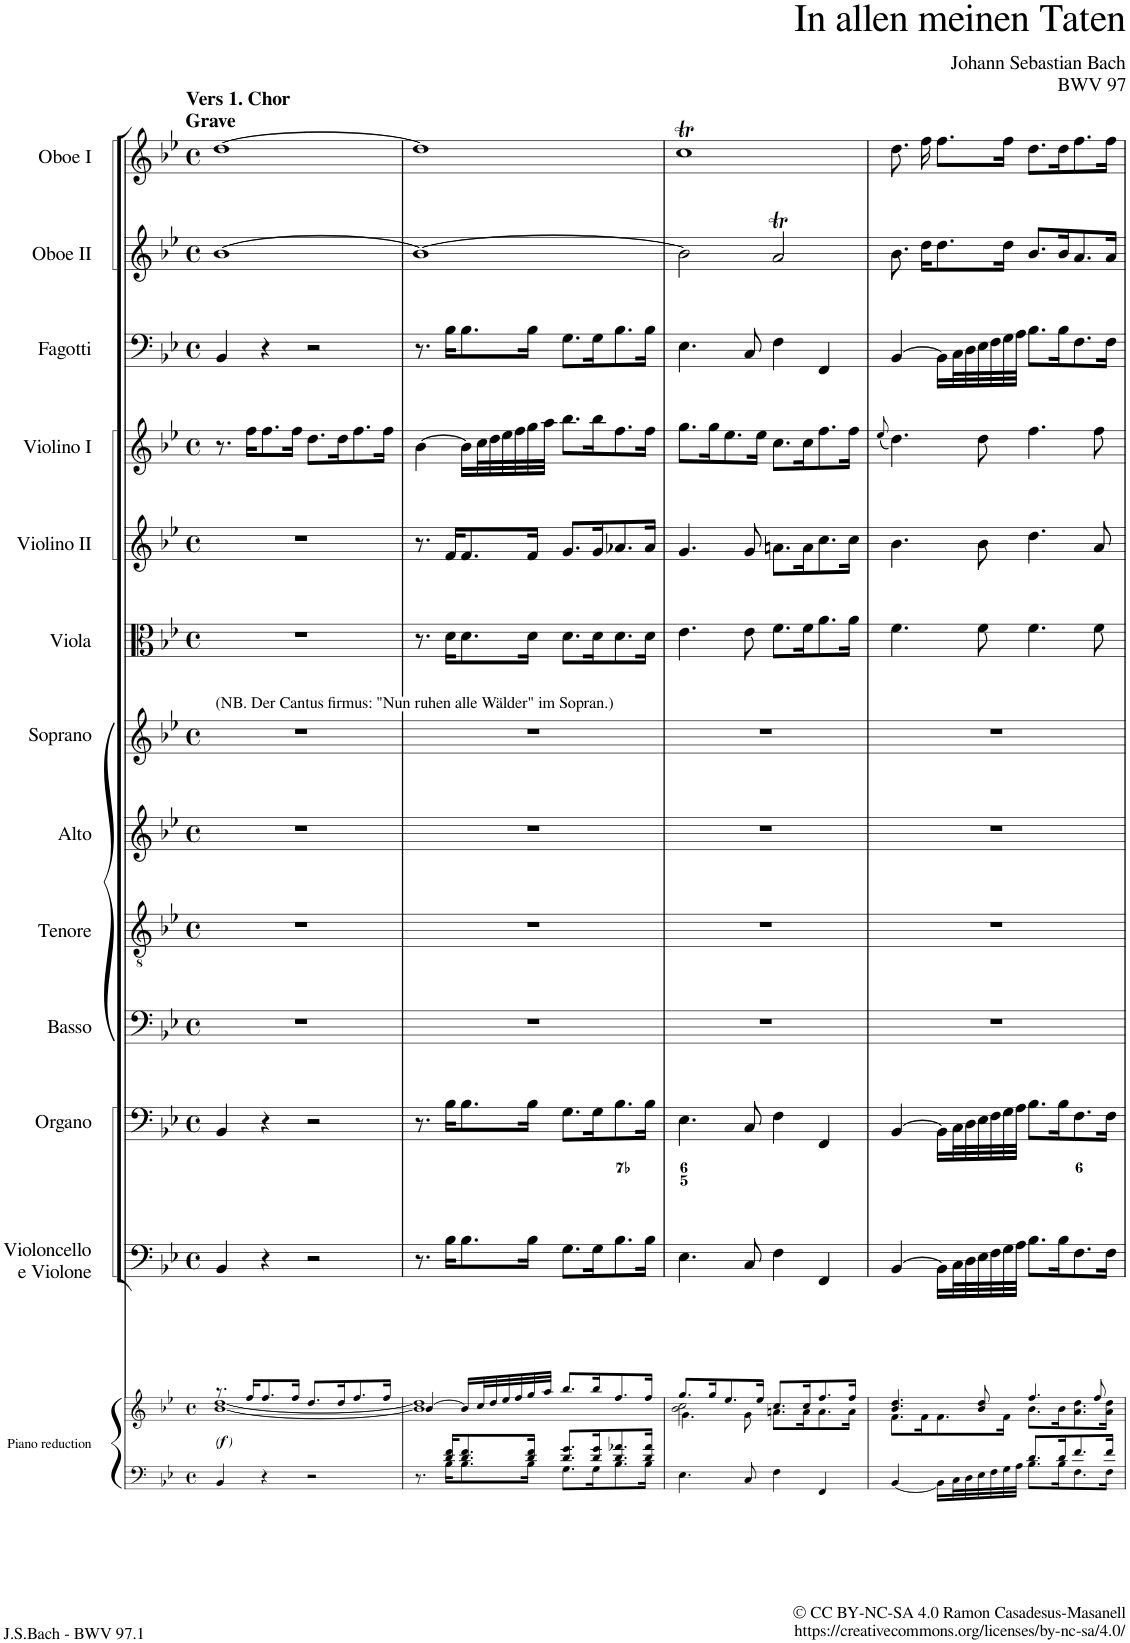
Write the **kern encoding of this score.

**kern	**kern	**kern	**kern	**kern	**kern	**kern	**kern	**kern	**kern	**kern	**kern	**kern	**kern
*part13	*part13	*part12	*part11	*part10	*part9	*part8	*part7	*part6	*part5	*part4	*part3	*part2	*part1
*staff14	*staff13	*staff12	*staff11	*staff10	*staff9	*staff8	*staff7	*staff6	*staff5	*staff4	*staff3	*staff2	*staff1
*I"Piano reduction	*	*I"Violoncello  e Violone	*I"Organo	*I"Basso	*I"Tenore	*I"Alto	*I"Soprano	*I"Viola	*I"Violino II	*I"Violino I	*I"Fagotti	*I"Oboe II	*I"Oboe I
*I'Pno	*	*	*	*	*	*	*	*	*	*	*	*I'Ob	*I'Ob
*stria5	*stria5	*	*	*	*	*	*	*	*	*	*	*	*
*clefF4	*clefG2	*clefF4	*clefF4	*clefF4	*clefGv2	*clefG2	*clefG2	*clefC3	*clefG2	*clefG2	*clefF4	*clefG2	*clefG2
*k[b-e-]	*k[b-e-]	*k[b-e-]	*k[b-e-]	*k[b-e-]	*k[b-e-]	*k[b-e-]	*k[b-e-]	*k[b-e-]	*k[b-e-]	*k[b-e-]	*k[b-e-]	*k[b-e-]	*k[b-e-]
*M4/4	*M4/4	*M4/4	*M4/4	*M4/4	*M4/4	*M4/4	*M4/4	*M4/4	*M4/4	*M4/4	*M4/4	*M4/4	*M4/4
*met(c)	*met(c)	*met(c)	*met(c)	*met(c)	*met(c)	*met(c)	*met(c)	*met(c)	*met(c)	*met(c)	*met(c)	*met(c)	*met(c)
=1	=1	=1	=1	=1	=1	=1	=1	=1	=1	=1	=1	=1	=1
*	*^	*	*	*	*	*	*	*	*	*	*	*	*
!	!	!	!	!	!	!	!	!	!	!	!	!	!	!LO:TX:a:B:t=Vers 1. Chor
!	!	!	!	!	!	!	!	!	!	!	!	!	!	!LO:TX:a:t=Grave
!	!	!	!	!	!	!	!	!LO:TX:a:t=(NB. Der Cantus firmus&colon; "Nun ruhen alle Wälder" im Sopran.)	!	!	!	!	!	!
!	!LO:TX:b:i:t=(	!	!	!	!	!	!	!	!	!	!	!	!	!
!	!LO:TX:b:i:t=)	!	!	!	!	!	!	!	!	!	!	!	!	!
4BB-/	8.r	[1b- [1dd	4BB-/	4BB-/	1r	1r	1r	1r	1r	1r	8.r	4BB-/	[1b-	[1dd
.	16ff/KL	.	.	.	.	.	.	.	.	.	16ff\KL	.	.	.
4r	8.ff/	.	4r	4r	.	.	.	.	.	.	8.ff\	4r	.	.
.	16ff/Jk	.	.	.	.	.	.	.	.	.	16ff\Jk	.	.	.
2r	8.dd/L	.	2r	2r	.	.	.	.	.	.	8.dd\L	2r	.	.
.	16dd/K	.	.	.	.	.	.	.	.	.	16dd\K	.	.	.
.	8.ff/	.	.	.	.	.	.	.	.	.	8.ff\	.	.	.
.	16ff/Jk	.	.	.	.	.	.	.	.	.	16ff\Jk	.	.	.
=2	=2	=2	=2	=2	=2	=2	=2	=2	=2	=2	=2	=2	=2	=2
*^	*	*	*	*	*	*	*	*	*	*	*	*	*	*
8.r	8.ryy	[4b-/	1b-] 1dd]	8.r	8.r	1r	1r	1r	1r	8.r	8.r	[4b-\	8.r	1b-_	1dd]
16d/ 16f/KL	16B-\KL	.	.	16B-\KL	16B-\KL	.	.	.	.	16d\KL	16f/KL	.	16B-\KL	.	.
8.d/ 8.f/	8.B-\	16b-/LL]	.	8.B-\	8.B-\	.	.	.	.	8.d\	8.f/	16b-\LL]	8.B-\	.	.
.	.	32cc/L	.	.	.	.	.	.	.	.	.	32cc\L	.	.	.
.	.	32dd/	.	.	.	.	.	.	.	.	.	32dd\	.	.	.
.	.	32ee-/	.	.	.	.	.	.	.	.	.	32ee-\	.	.	.
.	.	32ff/	.	.	.	.	.	.	.	.	.	32ff\	.	.	.
16d/ 16f/Jk	16B-\Jk	32gg/	.	16B-\Jk	16B-\Jk	.	.	.	.	16d\Jk	16f/Jk	32gg\	16B-\Jk	.	.
.	.	32aa/JJJ	.	.	.	.	.	.	.	.	.	32aa\JJJ	.	.	.
8.d/ 8.g/L	8.G\L	8.bb-/L	.	8.G\L	8.G\L	.	.	.	.	8.d\L	8.g/L	8.bb-\L	8.G\L	.	.
16d/ 16g/K	16G\K	16bb-/K	.	16G\K	16G\K	.	.	.	.	16d\K	16g/K	16bb-\K	16G\K	.	.
8.d/ 8.a-X/	8.B-\	8.ff/	.	8.B-\	8.B-\	.	.	.	.	8.d\	8.a-X/	8.ff\	8.B-\	.	.
16d/ 16a-/Jk	16B-\Jk	16ff/Jk	.	16B-\Jk	16B-\Jk	.	.	.	.	16d\Jk	16a-/Jk	16ff\Jk	16B-\Jk	.	.
*v	*v	*	*	*	*	*	*	*	*	*	*	*	*	*	*
=3	=3	=3	=3	=3	=3	=3	=3	=3	=3	=3	=3	=3	=3	=3
*	*	*^	*	*	*	*	*	*	*	*	*	*	*	*
4.E-\	8.gg/L	4.g\	2b-\ 2cc\	4.E-\	4.E-\	1r	1r	1r	1r	4.e-\	4.g/	8.gg\L	4.E-\	2b-\]	1ccT
.	16gg/K	.	.	.	.	.	.	.	.	.	.	16gg\K	.	.	.
.	8.ee-/	.	.	.	.	.	.	.	.	.	.	8.ee-\	.	.	.
8C/	.	8g\	.	8C/	8C/	.	.	.	.	8e-\	8g/	.	8C/	.	.
.	16ee-/Jk	.	.	.	.	.	.	.	.	.	.	16ee-\Jk	.	.	.
4F\	8.cc/L	8.an\L	2ryy	4F\	4F\	.	.	.	.	8.f\L	8.an\L	8.cc\L	4F\	2at/	.
.	16cc/K	16a\K	.	.	.	.	.	.	.	16f\K	16a\K	16cc\K	.	.	.
4FF/	8.ff/	8.a\	.	4FF/	4FF/	.	.	.	.	8.a\	8.cc\	8.ff\	4FF/	.	.
.	16ff/Jk	16a\Jk	.	.	.	.	.	.	.	16a\Jk	16cc\Jk	16ff\Jk	.	.	.
*	*v	*v	*v	*	*	*	*	*	*	*	*	*	*	*	*
=4	=4	=4	=4	=4	=4	=4	=4	=4	=4	=4	=4	=4	=4
.	.	.	.	.	.	.	.	.	.	(8qee-/	.	.	.
*^	*^	*	*	*	*	*	*	*	*	*	*	*	*
[<4BB-/	2ryy	4.b-/ 4.dd/	8.f\L	[4BB-/	[4BB-/	1r	1r	1r	1r	4.f\	4.b-\	4.dd\)	[4BB-/	8.b-\	8.dd\
.	.	.	16f\K	.	.	.	.	.	.	.	.	.	.	16dd\KL	16ff\
16BB-\LL]	.	.	8.f\	16BB-\LL]	16BB-\LL]	.	.	.	.	.	.	.	16BB-\LL]	8.dd\	8.ff\L
32C\L	.	.	.	32C\L	32C\L	.	.	.	.	.	.	.	32C\L	.	.
32D\	.	.	.	32D\	32D\	.	.	.	.	.	.	.	32D\	.	.
32E-\	.	8b-/ 8dd/	.	32E-\	32E-\	.	.	.	.	8f\	8b-\	8dd\	32E-\	.	.
32F\	.	.	.	32F\	32F\	.	.	.	.	.	.	.	32F\	.	.
32G\	.	.	16f\Jk	32G\	32G\	.	.	.	.	.	.	.	32G\	16dd\Jk	16ff\Jk
32A\JJJ	.	.	.	32A\JJJ	32A\JJJ	.	.	.	.	.	.	.	32A\JJJ	.	.
8.d/L	8.B-\L	4.ff/	8.b-\L	8.B-\L	8.B-\L	.	.	.	.	4.f\	4.dd\	4.ff\	8.B-\L	8.b-/L	8.dd\L
16d/K	16B-\K	.	16b-\K	16B-\K	16B-\K	.	.	.	.	.	.	.	16B-\K	16b-/K	16dd\K
8.f/	8.F\	.	8.a\ 8.dd\	8.F\	8.F\	.	.	.	.	.	.	.	8.F\	8.a/	8.ff\
.	.	8ff/	.	.	.	.	.	.	.	8f\	8a/	8ff\	.	.	.
16f/Jk	16F\Jk	.	16a\ 16dd\Jk	16F\Jk	16F\Jk	.	.	.	.	.	.	.	16F\Jk	16a/Jk	16ff\Jk
*v	*v	*	*	*	*	*	*	*	*	*	*	*	*	*	*
*	*v	*v	*	*	*	*	*	*	*	*	*	*	*	*
=	=	=	=	=	=	=	=	=	=	=	=	=	=
*-	*-	*-	*-	*-	*-	*-	*-	*-	*-	*-	*-	*-	*-
